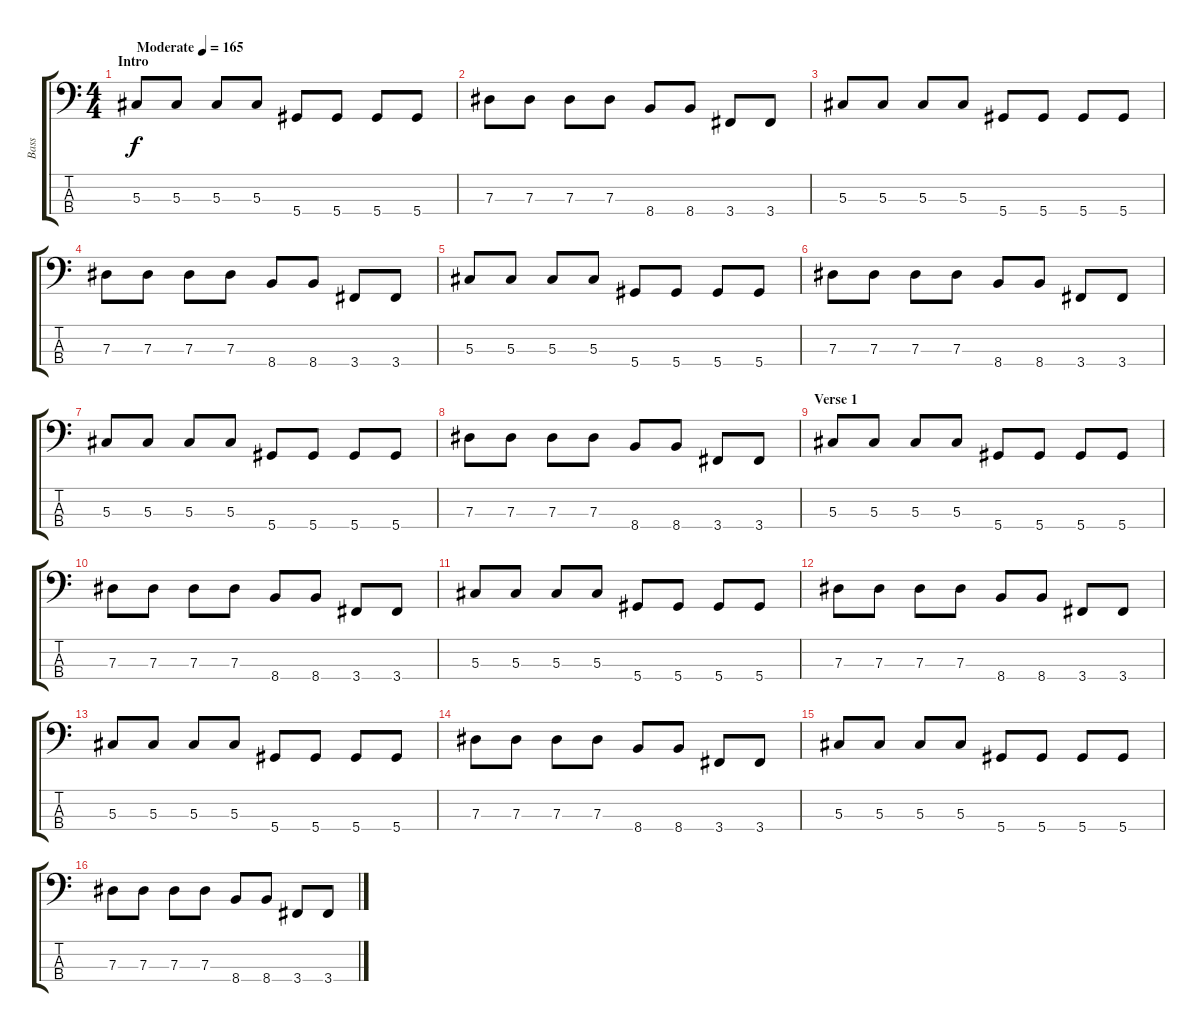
\track ("Bass" "Bass") {instrument electricbasspick}
\staff {score tabs}
\tuning (Gb2 Db2 Ab1 Eb1) {hide}
\ts (4 4)
\section ("" "Intro")
\tempo (165 "Moderate")
\clef f4
\ks c
5.3.8{dy f instrument electricbasspick} 5.3.8 5.3.8 5.3.8 5.4.8 5.4.8 5.4.8 5.4.8 |
7.3.8 7.3.8 7.3.8 7.3.8 8.4.8 8.4.8 3.4.8 3.4.8 |
5.3.8 5.3.8 5.3.8 5.3.8 5.4.8 5.4.8 5.4.8 5.4.8 |
7.3.8 7.3.8 7.3.8 7.3.8 8.4.8 8.4.8 3.4.8 3.4.8 |
5.3.8 5.3.8 5.3.8 5.3.8 5.4.8 5.4.8 5.4.8 5.4.8 |
7.3.8 7.3.8 7.3.8 7.3.8 8.4.8 8.4.8 3.4.8 3.4.8 |
5.3.8 5.3.8 5.3.8 5.3.8 5.4.8 5.4.8 5.4.8 5.4.8 |
7.3.8 7.3.8 7.3.8 7.3.8 8.4.8 8.4.8 3.4.8 3.4.8 |
\section ("" "Verse 1")
5.3.8 5.3.8 5.3.8 5.3.8 5.4.8 5.4.8 5.4.8 5.4.8 |
7.3.8 7.3.8 7.3.8 7.3.8 8.4.8 8.4.8 3.4.8 3.4.8 |
5.3.8 5.3.8 5.3.8 5.3.8 5.4.8 5.4.8 5.4.8 5.4.8 |
7.3.8 7.3.8 7.3.8 7.3.8 8.4.8 8.4.8 3.4.8 3.4.8 |
5.3.8 5.3.8 5.3.8 5.3.8 5.4.8 5.4.8 5.4.8 5.4.8 |
7.3.8 7.3.8 7.3.8 7.3.8 8.4.8 8.4.8 3.4.8 3.4.8 |
5.3.8 5.3.8 5.3.8 5.3.8 5.4.8 5.4.8 5.4.8 5.4.8 |
7.3.8 7.3.8 7.3.8 7.3.8 8.4.8 8.4.8 3.4.8 3.4.8
